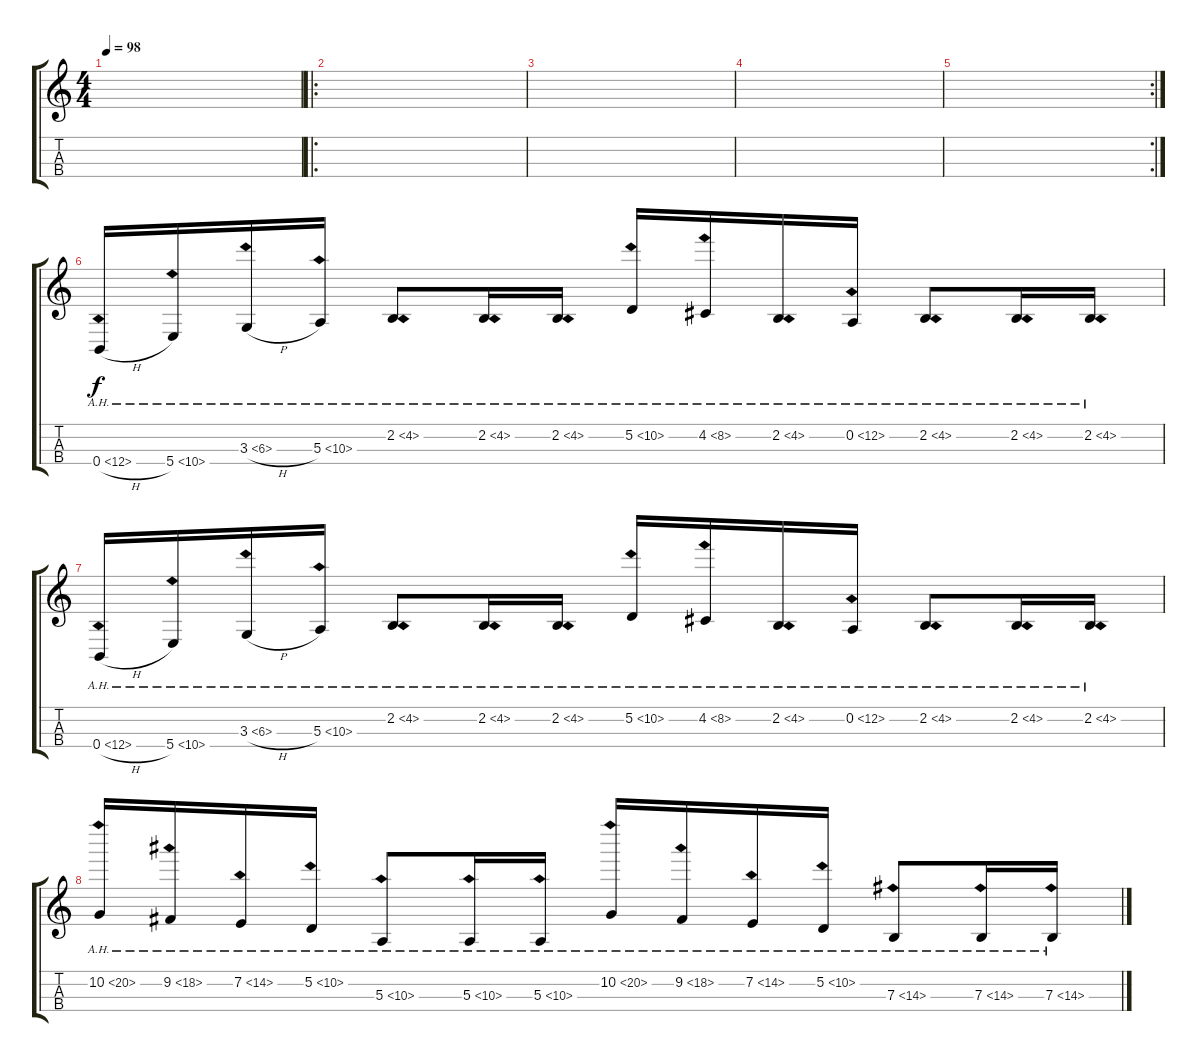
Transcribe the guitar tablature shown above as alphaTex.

\track "" {instrument violin}
\staff {score tabs}
\tuning (D4 A3 E3 B2) {hide}
\ts (4 4)
\tempo 98
\clef g2
\ks c
|
\ro
|
|
|
\rc 2
|
0.4{ah 12 h}.16 5.4{ah 5}.16 3.3{ah 3 h}.16 5.3{ah 5}.16 2.2{ah 2}.8 2.2{ah 2}.16 2.2{ah 2}.16 5.2{ah 5}.16 4.2{ah 4}.16 2.2{ah 2}.16 0.2{ah 12}.16 2.2{ah 2}.8 2.2{ah 2}.16 2.2{ah 2}.16 |
0.4{ah 12 h}.16 5.4{ah 5}.16 3.3{ah 3 h}.16 5.3{ah 5}.16 2.2{ah 2}.8 2.2{ah 2}.16 2.2{ah 2}.16 5.2{ah 5}.16 4.2{ah 4}.16 2.2{ah 2}.16 0.2{ah 12}.16 2.2{ah 2}.8 2.2{ah 2}.16 2.2{ah 2}.16 |
10.2{ah 10}.16 9.2{ah 9}.16 7.2{ah 7}.16 5.2{ah 5}.16 5.3{ah 5}.8 5.3{ah 5}.16 5.3{ah 5}.16 10.2{ah 10}.16 9.2{ah 9}.16 7.2{ah 7}.16 5.2{ah 5}.16 7.3{ah 7}.8 7.3{ah 7}.16 7.3{ah 7}.16
